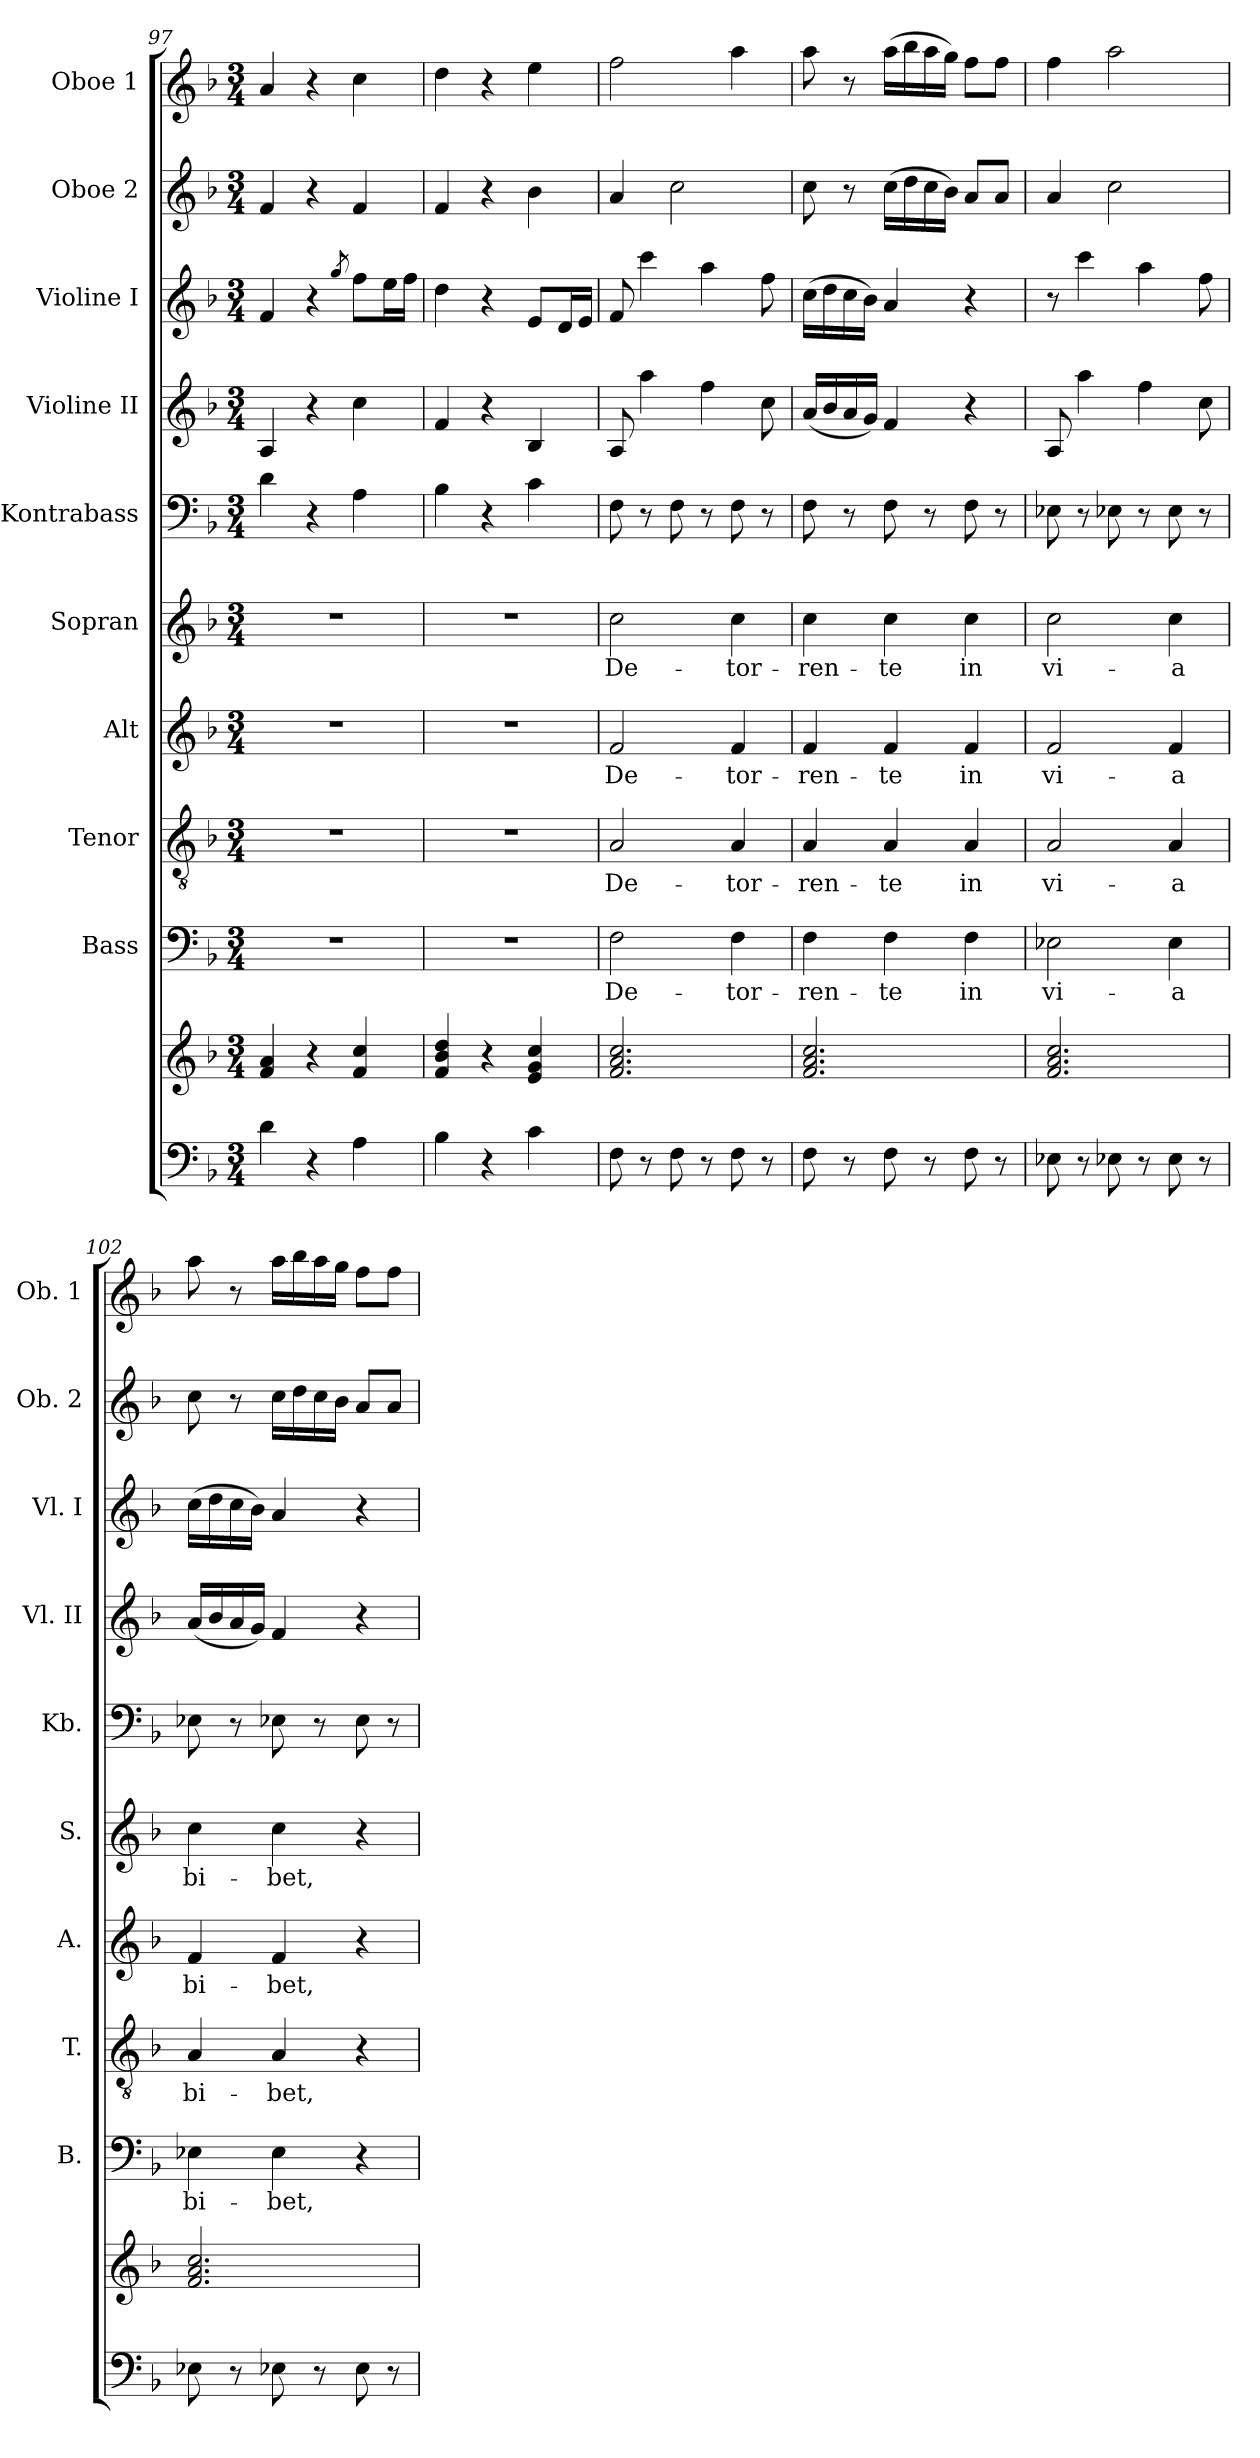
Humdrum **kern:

**kern	**kern	**kern	**text	**kern	**text	**kern	**text	**kern	**text	**kern	**kern	**kern	**kern	**kern
*part10	*part10	*part9	*part9	*part8	*part8	*part7	*part7	*part6	*part6	*part5	*part4	*part3	*part2	*part1
*staff11	*staff10	*staff9	*staff9	*staff8	*staff8	*staff7	*staff7	*staff6	*staff6	*staff5	*staff4	*staff3	*staff2	*staff1
*	*	*I"Bass	*	*I"Tenor	*	*I"Alt	*	*I"Sopran	*	*I"Kontrabass	*I"Violine II	*I"Violine I	*I"Oboe 2	*I"Oboe 1
*	*	*I'B.	*	*I'T.	*	*I'A.	*	*I'S.	*	*I'Kb.	*I'Vl. II	*I'Vl. I	*I'Ob. 2	*I'Ob. 1
*clefF4	*clefG2	*clefF4	*	*clefGv2	*	*clefG2	*	*clefG2	*	*clefF4	*clefG2	*clefG2	*clefG2	*clefG2
*	*	*	*	*	*	*	*	*	*	*ITrd7c12	*	*	*	*
*k[b-]	*k[b-]	*k[b-]	*	*k[b-]	*	*k[b-]	*	*k[b-]	*	*k[b-]	*k[b-]	*k[b-]	*k[b-]	*k[b-]
*F:	*F:	*F:	*	*F:	*	*F:	*	*F:	*	*F:	*F:	*F:	*F:	*F:
*M3/4	*M3/4	*M3/4	*	*M3/4	*	*M3/4	*	*M3/4	*	*M3/4	*M3/4	*M3/4	*M3/4	*M3/4
=97	=97	=97	=97	=97	=97	=97	=97	=97	=97	=97	=97	=97	=97	=97
4d\	4f/ 4a/	2.r	.	2.r	.	2.r	.	2.r	.	4D\	4A/	4f/	4f/	4a/
4r	4r	.	.	.	.	.	.	.	.	4r	4r	4r	4r	4r
.	.	.	.	.	.	.	.	.	.	.	.	8qgg/	.	.
4A\	4f/ 4cc/	.	.	.	.	.	.	.	.	4AA\	4cc\	8ff\L	4f/	4cc\
.	.	.	.	.	.	.	.	.	.	.	.	16ee\L	.	.
.	.	.	.	.	.	.	.	.	.	.	.	16ff\JJ	.	.
=98	=98	=98	=98	=98	=98	=98	=98	=98	=98	=98	=98	=98	=98	=98
4B-\	4f/ 4b-/ 4dd/	2.r	.	2.r	.	2.r	.	2.r	.	4BB-\	4f/	4dd\	4f/	4dd\
4r	4r	.	.	.	.	.	.	.	.	4r	4r	4r	4r	4r
4c\	4e/ 4g/ 4cc/	.	.	.	.	.	.	.	.	4C\	4B-/	8e/L	4b-\	4ee\
.	.	.	.	.	.	.	.	.	.	.	.	16d/L	.	.
.	.	.	.	.	.	.	.	.	.	.	.	16e/JJ	.	.
!!LO:PB:g=z
=99	=99	=99	=99	=99	=99	=99	=99	=99	=99	=99	=99	=99	=99	=99
!	!	!	!LO:LY:b	!	!LO:LY:b	!	!LO:LY:b	!	!LO:LY:b	!	!	!	!	!
8F\	2.f/ 2.a/ 2.cc/	2F\	De-	2A/	De-	2f/	De-	2cc\	De-	8FF\	8A/	8f/	4a/	2ff\
8r	.	.	.	.	.	.	.	.	.	8r	4aa\	4ccc\	.	.
8F\	.	.	.	.	.	.	.	.	.	8FF\	.	.	2cc\	.
8r	.	.	.	.	.	.	.	.	.	8r	4ff\	4aa\	.	.
!	!	!	!LO:LY:b	!	!LO:LY:b	!	!LO:LY:b	!	!LO:LY:b	!	!	!	!	!
8F\	.	4F\	-tor-	4A/	-tor-	4f/	-tor-	4cc\	-tor-	8FF\	.	.	.	4aa\
8r	.	.	.	.	.	.	.	.	.	8r	8cc\	8ff\	.	.
=100	=100	=100	=100	=100	=100	=100	=100	=100	=100	=100	=100	=100	=100	=100
!	!	!	!LO:LY:b	!	!LO:LY:b	!	!LO:LY:b	!	!LO:LY:b	!	!	!	!	!
8F\	2.f/ 2.a/ 2.cc/	4F\	-ren-	4A/	-ren-	4f/	-ren-	4cc\	-ren-	8FF\	(<16a/LL	(>16cc\LL	8cc\	8aa\
.	.	.	.	.	.	.	.	.	.	.	16b-/	16dd\	.	.
8r	.	.	.	.	.	.	.	.	.	8r	16a/	16cc\	8r	8r
.	.	.	.	.	.	.	.	.	.	.	16g/JJ)	16b-\JJ)	.	.
!	!	!	!LO:LY:b	!	!LO:LY:b	!	!LO:LY:b	!	!LO:LY:b	!	!	!	!	!
8F\	.	4F\	-te	4A/	-te	4f/	-te	4cc\	-te	8FF\	4f/	4a/	(>16cc\LL	(>16aa\LL
.	.	.	.	.	.	.	.	.	.	.	.	.	16dd\	16bb-\
8r	.	.	.	.	.	.	.	.	.	8r	.	.	16cc\	16aa\
.	.	.	.	.	.	.	.	.	.	.	.	.	16b-\JJ)	16gg\JJ)
!	!	!	!LO:LY:b	!	!LO:LY:b	!	!LO:LY:b	!	!LO:LY:b	!	!	!	!	!
8F\	.	4F\	in	4A/	in	4f/	in	4cc\	in	8FF\	4r	4r	8a/L	8ff\L
8r	.	.	.	.	.	.	.	.	.	8r	.	.	8a/J	8ff\J
=101	=101	=101	=101	=101	=101	=101	=101	=101	=101	=101	=101	=101	=101	=101
!	!	!	!LO:LY:b	!	!LO:LY:b	!	!LO:LY:b	!	!LO:LY:b	!	!	!	!	!
8E-X\	2.f/ 2.a/ 2.cc/	2E-X\	vi-	2A/	vi-	2f/	vi-	2cc\	vi-	8EE-X\	8A/	8r	4a/	4ff\
8r	.	.	.	.	.	.	.	.	.	8r	4aa\	4ccc\	.	.
8E-X\	.	.	.	.	.	.	.	.	.	8EE-X\	.	.	2cc\	2aa\
8r	.	.	.	.	.	.	.	.	.	8r	4ff\	4aa\	.	.
!	!	!	!LO:LY:b	!	!LO:LY:b	!	!LO:LY:b	!	!LO:LY:b	!	!	!	!	!
8E-\	.	4E-\	-a	4A/	-a	4f/	-a	4cc\	-a	8EE-\	.	.	.	.
8r	.	.	.	.	.	.	.	.	.	8r	8cc\	8ff\	.	.
=102	=102	=102	=102	=102	=102	=102	=102	=102	=102	=102	=102	=102	=102	=102
!	!	!	!LO:LY:b	!	!LO:LY:b	!	!LO:LY:b	!	!LO:LY:b	!	!	!	!	!
8E-X\	2.f/ 2.a/ 2.cc/	4E-X\	bi-	4A/	bi-	4f/	bi-	4cc\	bi-	8EE-X\	(<16a/LL	(>16cc\LL	8cc\	8aa\
.	.	.	.	.	.	.	.	.	.	.	16b-/	16dd\	.	.
8r	.	.	.	.	.	.	.	.	.	8r	16a/	16cc\	8r	8r
.	.	.	.	.	.	.	.	.	.	.	16g/JJ)	16b-\JJ)	.	.
!	!	!	!LO:LY:b	!	!LO:LY:b	!	!LO:LY:b	!	!LO:LY:b	!	!	!	!	!
8E-X\	.	4E-\	-bet,	4A/	-bet,	4f/	-bet,	4cc\	-bet,	8EE-X\	4f/	4a/	16cc\LL	16aa\LL
.	.	.	.	.	.	.	.	.	.	.	.	.	16dd\	16bb-\
8r	.	.	.	.	.	.	.	.	.	8r	.	.	16cc\	16aa\
.	.	.	.	.	.	.	.	.	.	.	.	.	16b-\JJ	16gg\JJ
8E-\	.	4r	.	4r	.	4r	.	4r	.	8EE-\	4r	4r	8a/L	8ff\L
8r	.	.	.	.	.	.	.	.	.	8r	.	.	8a/J	8ff\J
=	=	=	=	=	=	=	=	=	=	=	=	=	=	=
*-	*-	*-	*-	*-	*-	*-	*-	*-	*-	*-	*-	*-	*-	*-
